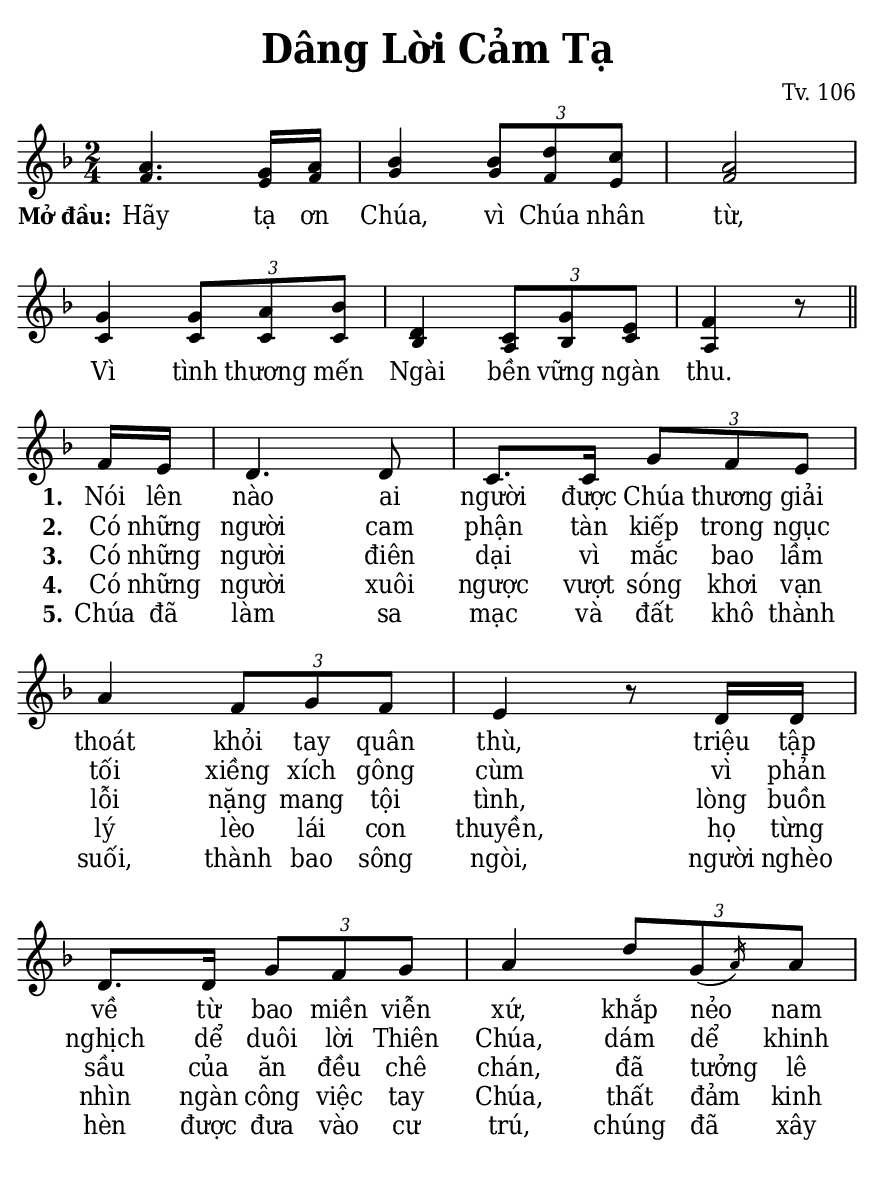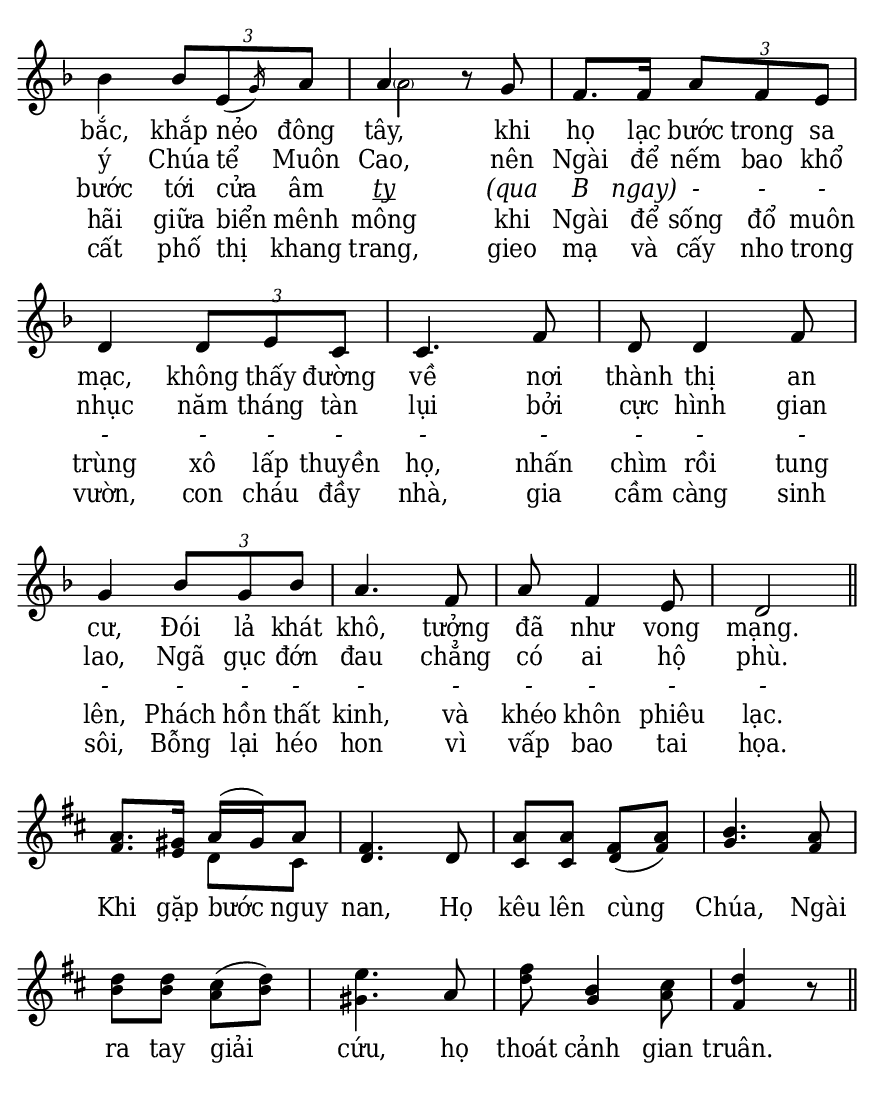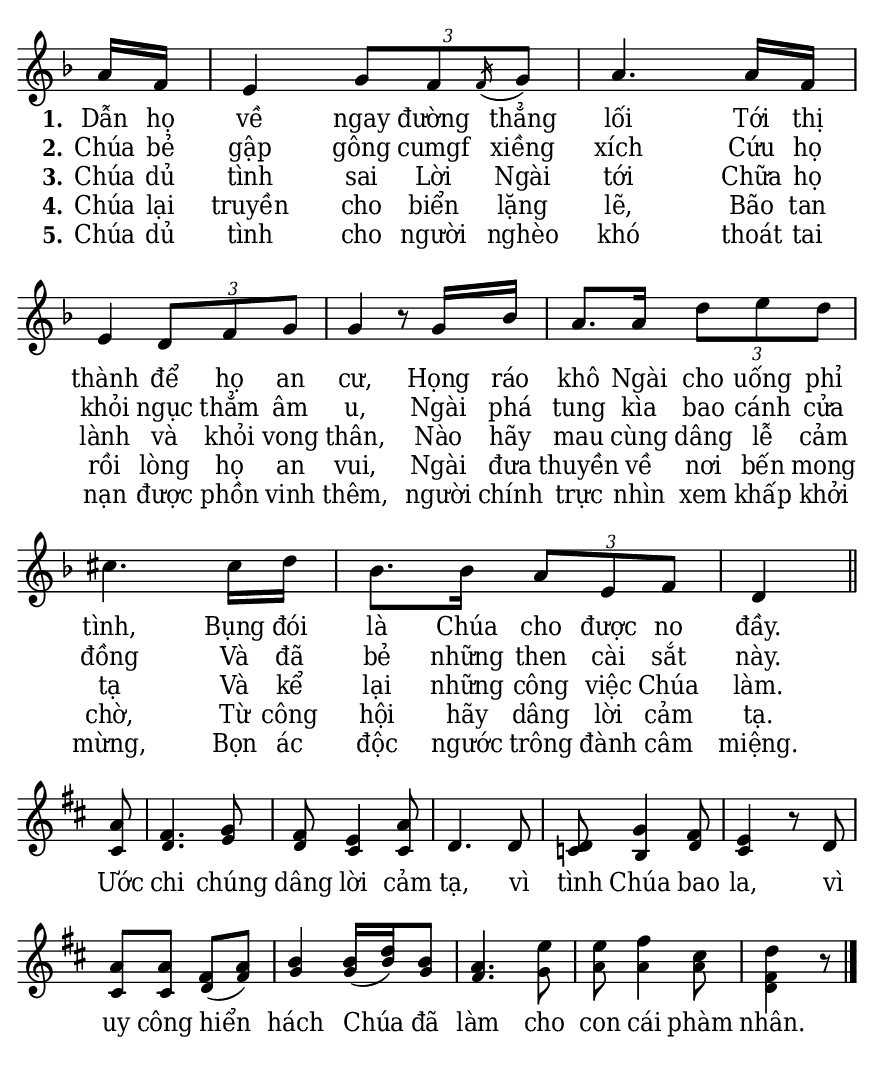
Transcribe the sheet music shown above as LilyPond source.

% Cài đặt chung\
\version "2.22.1"
\include "english.ly"

\header {
  title = \markup { \fontsize #1 "Dâng Lời Cảm Tạ" }
  composer = "Tv. 106"
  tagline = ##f
}

% Nhạc phiên khúc
nhacPhienKhucSop = \relative c'' {
  a4. g16 a |
  bf4 \tuplet 3/2 { bf8 d c } |
  a2 |
  g4 \tuplet 3/2 { g8 a bf } |
  d,4 \tuplet 3/2 { c8 g' e } |
  f4 r8 \bar "||" \break
  
  f16 e |
  d4. d8 |
  c8. c16 \tuplet 3/2 { g'8 f e } |
  a4 \tuplet 3/2 { f8 g f } |
  e4 r8 d16 d |
  d8. d16 \tuplet 3/2 { g8 f g } |
  a4 \tuplet 3/2 { d8
    \afterGrace g,8 ({
      \override Flag.stroke-style = #"grace"
      a16)}
    \revert Flag.stroke-style
    a8 }
  bf4 \tuplet 3/2 { bf8
    \afterGrace e,8 ({
      \override Flag.stroke-style = #"grace"
      g16)}
    \revert Flag.stroke-style
    a8
  }
  <<
    {
      \voiceOne
      a4
      \tweak extra-offset #'(1 . -2) r8
      g
    }
    \new Voice = "splitpart" {
      \voiceTwo
      \once \override NoteColumn.force-hshift = #1.2
      \tweak font-size #-2
      \parenthesize
      a2
    }
  >>
  \oneVoice
  f8. f16 \tuplet 3/2 { a8 f e } |
  d4 \tuplet 3/2 { d8 e c } |
  c4. f8 |
  d d4 f8 |
  g4 \tuplet 3/2 { bf8 g bf } |
  a4. f8 |
  a f4 e8 |
  d2 \bar "||" \break
  
  \set Staff.explicitKeySignatureVisibility = #end-of-line-invisible
  \set Staff.printKeyCancellation = ##f
  \key d \major
  a'8. gs16 a (gs) a8 |
  fs4. d8 |
  a' a fs (a) |
  b4. a8 |
  d d cs (d) |
  e4. a,8 |
  fs' b,4 cs8 |
  \partial 4. d4 r8 \bar "||" \break
  
  \key f \major
  \partial 8 a16 f |
  e4 \tuplet 3/2 { g8 f \slashedGrace { f16 ( } g8) } |
  a4. a16 f |
  e4 \tuplet 3/2 { d8 f g } |
  g4 r8 g16 bf |
  a8. a16 \tuplet 3/2 { d8 e d } |
  cs4. cs16 d |
  bf8. bf16 \tuplet 3/2 { a8 e f } |
  \partial 4 d4 \bar "||" \break
  
  \key d \major
  \partial 8 a'8 |
  fs4. g8 |
  fs e4 a8 |
  d,4. d8 |
  d g4 fs8 |
  e4 r8 d |
  a' a fs (a) |
  b4 b16 (d) b8 |
  a4. e'8 |
  e fs4 cs8 |
  \stemDown d4 r8 \bar "|."
}

nhacPhienKhucAlto = \relative c' {
  f4. e16 f |
  g4 \tuplet 3/2 { g8 f e } |
  f2 |
  c4 \tuplet 3/2 { c8 c c } |
  bf4 \tuplet 3/2 { a8 bf c } |
  a4 r8
  
  r |
  R2*16
  
  \set Staff.explicitKeySignatureVisibility = #end-of-line-invisible
  \set Staff.printKeyCancellation = ##f
  \key d \major
  fs'8. e16 d8 [cs] |
  d4. d8 |
  cs cs d (fs) |
  g4. fs8 |
  b b a (b) |
  gs4. a8 |
  d g,4 a8 |
  fs4 r8
  
  r |
  R2*7
  r4
  
  \key d \major
  cs8 |
  d4. e8 |
  d cs4 cs8 |
  d4. d8 |
  c! b4 d8 |
  cs4 r8 d |
  cs cs d (fs) |
  g4 g16 (b) g8 |
  fs4. g8 |
  a a4 a8 |
  <fs d>4 r8
}

% Lời phiên khúc
loiPhienKhucSop = \lyrics {
  \set stanza = "Mở đầu:"
  Hãy tạ ơn Chúa, vì Chúa nhân từ,
  Vì tình thương mến Ngài bền vững ngàn thu.
  <<
    {
      \set stanza = "1."
      Nói lên nào ai người được Chúa thương
      giải thoát khỏi tay quân thù,
      triệu tập về từ bao miền viễn xứ,
      khắp nẻo nam bắc, khắp nẻo đông tây,
      khi họ lạc bước trong sa mạc,
      không thấy đường về nơi thành thị an cư,
      Đói lả khát khô, tưởng đã như vong mạng.
    }
    \new Lyrics {
	    \set associatedVoice = "beSop"
	    \set stanza = "2."
	    Có những người cam phận tàn kiếp trong ngục tối
	    xiềng xích gông cùm vì phản nghịch dể duôi lời Thiên Chúa,
	    dám dể khinh ý Chúa tể Muôn Cao,
	    nên Ngài để nếm bao khổ nhục năm tháng tàn lụi
	    bởi cực hình gian lao,
	    Ngã gục đớn đau chẳng có ai hộ phù.
    }
    \new Lyrics {
	    \set associatedVoice = "beSop"
	    \set stanza = "3."
	    Có những người điên dại vì mắc bao lầm lỗi nặng mang tội tình,
	    lòng buồn sầu của ăn đều chê chán,
	    đã tưởng lê bước tới cửa âm
	    \markup { \italic \underline "ty" }
	    \override Lyrics.LyricText.font-shape = #'italic
	    (qua B ngay)
	    \repeat unfold 22 { - }
    }
    \new Lyrics {
	    \set associatedVoice = "beSop"
	    \set stanza = "4."
	    Có những người xuôi ngược vượt sóng khơi vạn lý
	    lèo lái con thuyền,
	    họ từng nhìn ngàn công việc tay Chúa,
	    thất đảm kinh hãi giữa biển mênh mông
	    khi Ngài để sống đổ muôn trùng xô lấp thuyền họ,
	    nhấn chìm rồi tung lên,
	    Phách hồn thất kinh, và khéo khôn phiêu lạc.
    }
    \new Lyrics {
	    \set associatedVoice = "beSop"
	    \set stanza = "5."
	    Chúa đã làm sa mạc và đất khô thành suối,
	    thành bao sông ngòi, người nghèo hèn được đưa vào cư trú,
	    chúng đã xây cất phố thị khang trang,
	    gieo mạ và cấy nho trong vườn, con cháu đầy nhà,
	    gia cầm càng sinh sôi,
	    Bỗng lại héo hon vì vấp bao tai họa.
    }
  >>
  
  Khi gặp bước nguy nan,
  Họ kêu lên cùng Chúa,
  Ngài ra tay giải cứu,
  họ thoát cảnh gian truân.
  <<
    {
      \set stanza = "1."
      Dẫn họ về ngay đường thẳng lối
      Tới thị thành để họ an cư,
      Họng ráo khô Ngài cho uống phỉ tình,
      Bụng đói là Chúa cho được no đầy.
    }
    \new Lyrics {
	    \set associatedVoice = "beSop"
	    \set stanza = "2."
	    Chúa bẻ gập gông cumgf xiềng xích
	    Cứu họ khỏi ngục thẳm âm u,
	    Ngài phá tung kìa bao cánh cửa đồng
	    Và đã bẻ những then cài sắt này.
    }
    \new Lyrics {
	    \set associatedVoice = "beSop"
	    \set stanza = "3."
	    Chúa dủ tình sai Lời Ngài tới
	    Chữa họ lành và khỏi vong thân,
	    Nào hãy mau cùng dâng lễ cảm tạ
	    Và kể lại những công việc Chúa làm.
    }
    \new Lyrics {
	    \set associatedVoice = "beSop"
	    \set stanza = "4."
	    Chúa lại truyền cho biển lặng lẽ,
	    Bão tan rồi lòng họ an vui,
	    Ngài đưa thuyền về nơi bến mong chờ,
	    Từ công hội hãy dâng lời cảm tạ.
    }
    \new Lyrics {
	    \set associatedVoice = "beSop"
	    \set stanza = "5."
	    Chúa dủ tình cho người nghèo khó thoát tai nạn
	    được phồn vinh thêm,
	    người chính trực nhìn xem khấp khởi mừng,
	    Bọn ác độc ngước trông đành câm miệng.
    }
  >>
  
  Ước chi chúng dâng lời cảm tạ,
  vì tình Chúa bao la,
  vì uy công hiển hách Chúa đã làm cho con cái phàm nhân.
}

% Dàn trang
\paper {
  #(set-paper-size "a5")
  top-margin = 3\mm
  bottom-margin = 3\mm
  left-margin = 3\mm
  right-margin = 3\mm
  indent = #0
  #(define fonts
	 (make-pango-font-tree "Deja Vu Serif Condensed"
	 		       "Deja Vu Serif Condensed"
			       "Deja Vu Serif Condensed"
			       (/ 20 20)))
  print-page-number = ##f
  system-system-spacing = #'((basic-distance . 0.1) (padding . 3))
  ragged-bottom = ##t
}

TongNhip = {
  \key f \major \time 2/4
  \set Timing.beamExceptions = #'()
  \set Timing.baseMoment = #(ly:make-moment 1/4)
}

% Đổi kích thước nốt cho bè phụ
notBePhu =
#(define-music-function (font-size music) (number? ly:music?)
   (for-some-music
     (lambda (m)
       (if (music-is-of-type? m 'rhythmic-event)
           (begin
             (set! (ly:music-property m 'tweaks)
                   (cons `(font-size . ,font-size)
                         (ly:music-property m 'tweaks)))
             #t)
           #f))
     music)
   music)

\score {
  \new ChoirStaff <<
    \new Staff \with {
        \consists "Merge_rests_engraver"
        printPartCombineTexts = ##f
      }
      <<
      \new Voice \TongNhip \partCombine 
        \nhacPhienKhucSop
        \notBePhu -1 { \nhacPhienKhucAlto }
      \new NullVoice = beSop \nhacPhienKhucSop
      \new Lyrics \lyricsto beSop \loiPhienKhucSop
      >>
  >>
  \layout {
    \override Lyrics.LyricSpace.minimum-distance = #0.6
    \override Score.BarNumber.break-visibility = ##(#f #f #f)
    \override Score.SpacingSpanner.uniform-stretching = ##t
  } 
}
